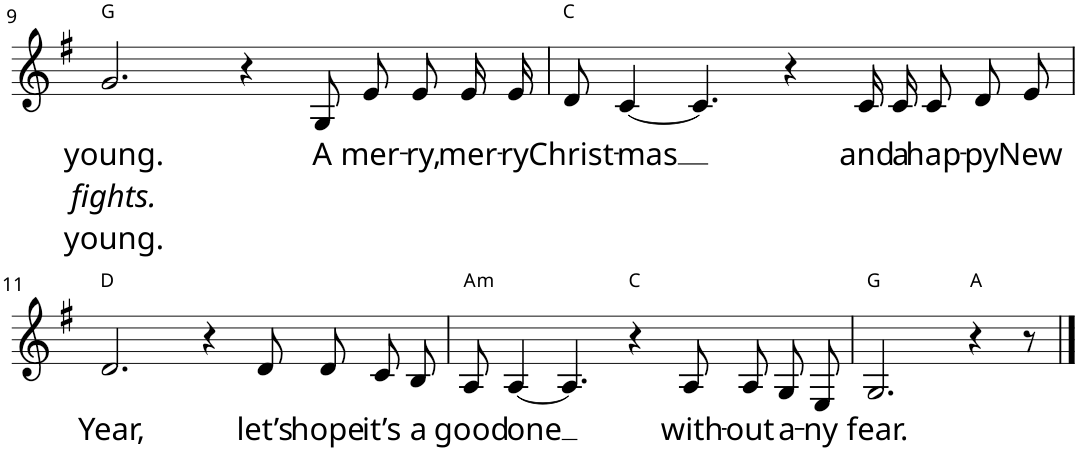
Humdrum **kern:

**kern	**text	**text	**text	**harte
*part1	*part1	*part1	*part1	*part1
*staff1	*staff1	*staff1	*staff1	*
*I"Voice	*	*	*	*
*I'Voice	*	*	*	*
!!LO:PB:g=z
*clefG2	*	*	*	*
*k[f#]	*	*	*	*
*G:	*	*	*	*
*M12/8	*	*	*	*
=9	=9	=9	=9	=9
!	!LO:LY:b	!LO:LY:b	!LO:LY:b	!
2.g/	young.	fights.	young.	G:maj
4r	.	.	.	.
!	!LO:LY:b	!	!	!
8G/	A	.	.	.
!	!LO:LY:b	!	!	!
8e/L	mer-	.	.	.
!	!LO:LY:b	!	!	!
8e/	-ry,	.	.	.
!	!LO:LY:b	!	!	!
16e/L	mer-	.	.	.
!	!LO:LY:b	!	!	!
16e/JJ	-ry	.	.	.
=10	=10	=10	=10	=10
!	!LO:LY:b	!	!	!
8d/	Christ-	.	.	C:maj
!	!LO:LY:b	!	!	!
[4c/	-mas	.	.	.
4.c/]	.	.	.	.
4r	.	.	.	.
!	!LO:LY:b	!	!	!
16c/LL	and	.	.	.
!	!LO:LY:b	!	!	!
16c/JJ	a	.	.	.
!	!LO:LY:b	!	!	!
8c/L	hap-	.	.	.
!	!LO:LY:b	!	!	!
8d/	-py	.	.	.
!	!LO:LY:b	!	!	!
8e/J	New	.	.	.
!!LO:LB:g=z
=11	=11	=11	=11	=11
!	!LO:LY:b	!	!	!
2.d/	Year,	.	.	D:maj
4r	.	.	.	.
!	!LO:LY:b	!	!	!
8d/	let’s	.	.	.
!	!LO:LY:b	!	!	!
8d/L	hope	.	.	.
!	!LO:LY:b	!	!	!
8c/	it’s	.	.	.
!	!LO:LY:b	!	!	!
8B/J	a	.	.	.
=12	=12	=12	=12	=12
!	!LO:LY:b	!	!	!LO:H:kt=m
8A/	good	.	.	A:min
!	!LO:LY:b	!	!	!
[4A/	one	.	.	.
4.A/]	.	.	.	.
4r	.	.	.	C:maj
!	!LO:LY:b	!	!	!
8A/	with-	.	.	.
!	!LO:LY:b	!	!	!
8A/L	-out	.	.	.
!	!LO:LY:b	!	!	!
8G/	a-	.	.	.
!	!LO:LY:b	!	!	!
8E/J	-ny	.	.	.
=13	=13	=13	=13	=13
!	!LO:LY:b	!	!	!
2.G/	fear.	.	.	G:maj
4r	.	.	.	A:maj
8r	.	.	.	.
==	==	==	==	==
*-	*-	*-	*-	*-
